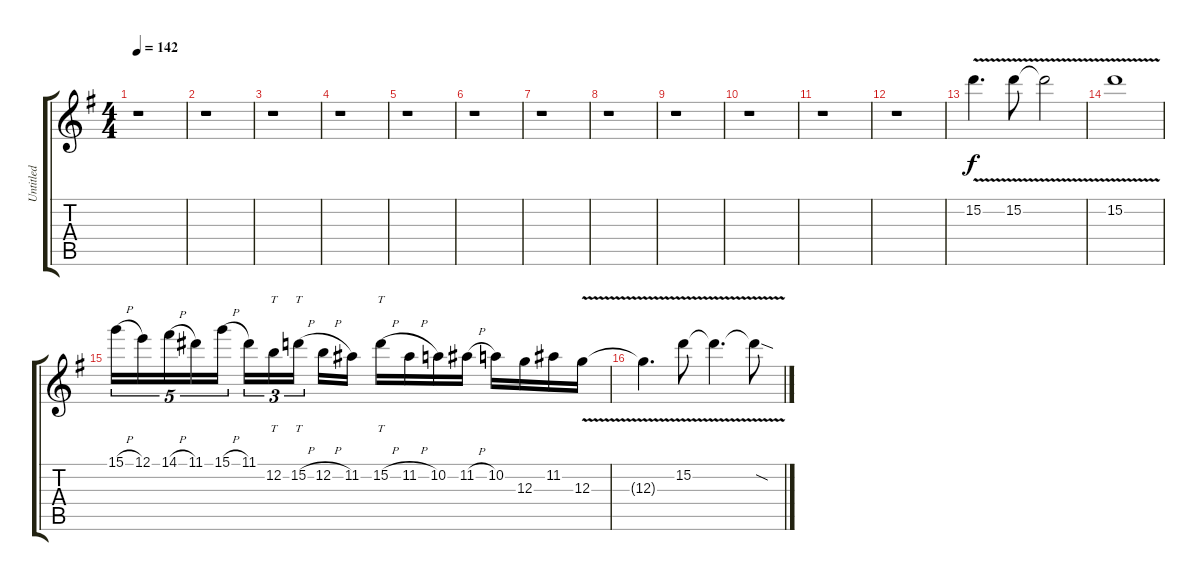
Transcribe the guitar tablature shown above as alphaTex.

\track ("Untitled" "Untitled") {instrument distortionguitar}
\staff {score tabs}
\tuning (E4 B3 G3 D3 A2 E2) {hide}
\ts (4 4)
\tempo 142
\clef g2
\ks g
r.1{dy f} |
r.1 |
r.1 |
r.1 |
r.1 |
r.1 |
r.1 |
r.1 |
r.1 |
r.1 |
r.1 |
r.1 |
15.2{v}.4{d} 15.2{v}.8 15.2{v t}.2 |
15.2{v}.1 |
15.1{h}.16{tu (5 4)} 12.1.16{tu (5 4)} 14.1{h}.16{tu (5 4)} 11.1.16{tu (5 4)} 15.1{h}.16{tu (5 4)} 11.1.16{tu (3 2)} 12.2.16{tt tu (3 2)} 15.2{h}.16{tt tu (3 2) beam splitsecondary} 12.2{h}.16 11.2.16 15.2{h}.16{tt} 11.2{h}.16 10.2.16 11.2{h}.16 10.2.16 12.3.16 11.2.16 12.3{v}.16 |
12.3{v t}.4{d} 15.2{v}.8 15.2{v t}.4{d} 15.2{sod t}.8
